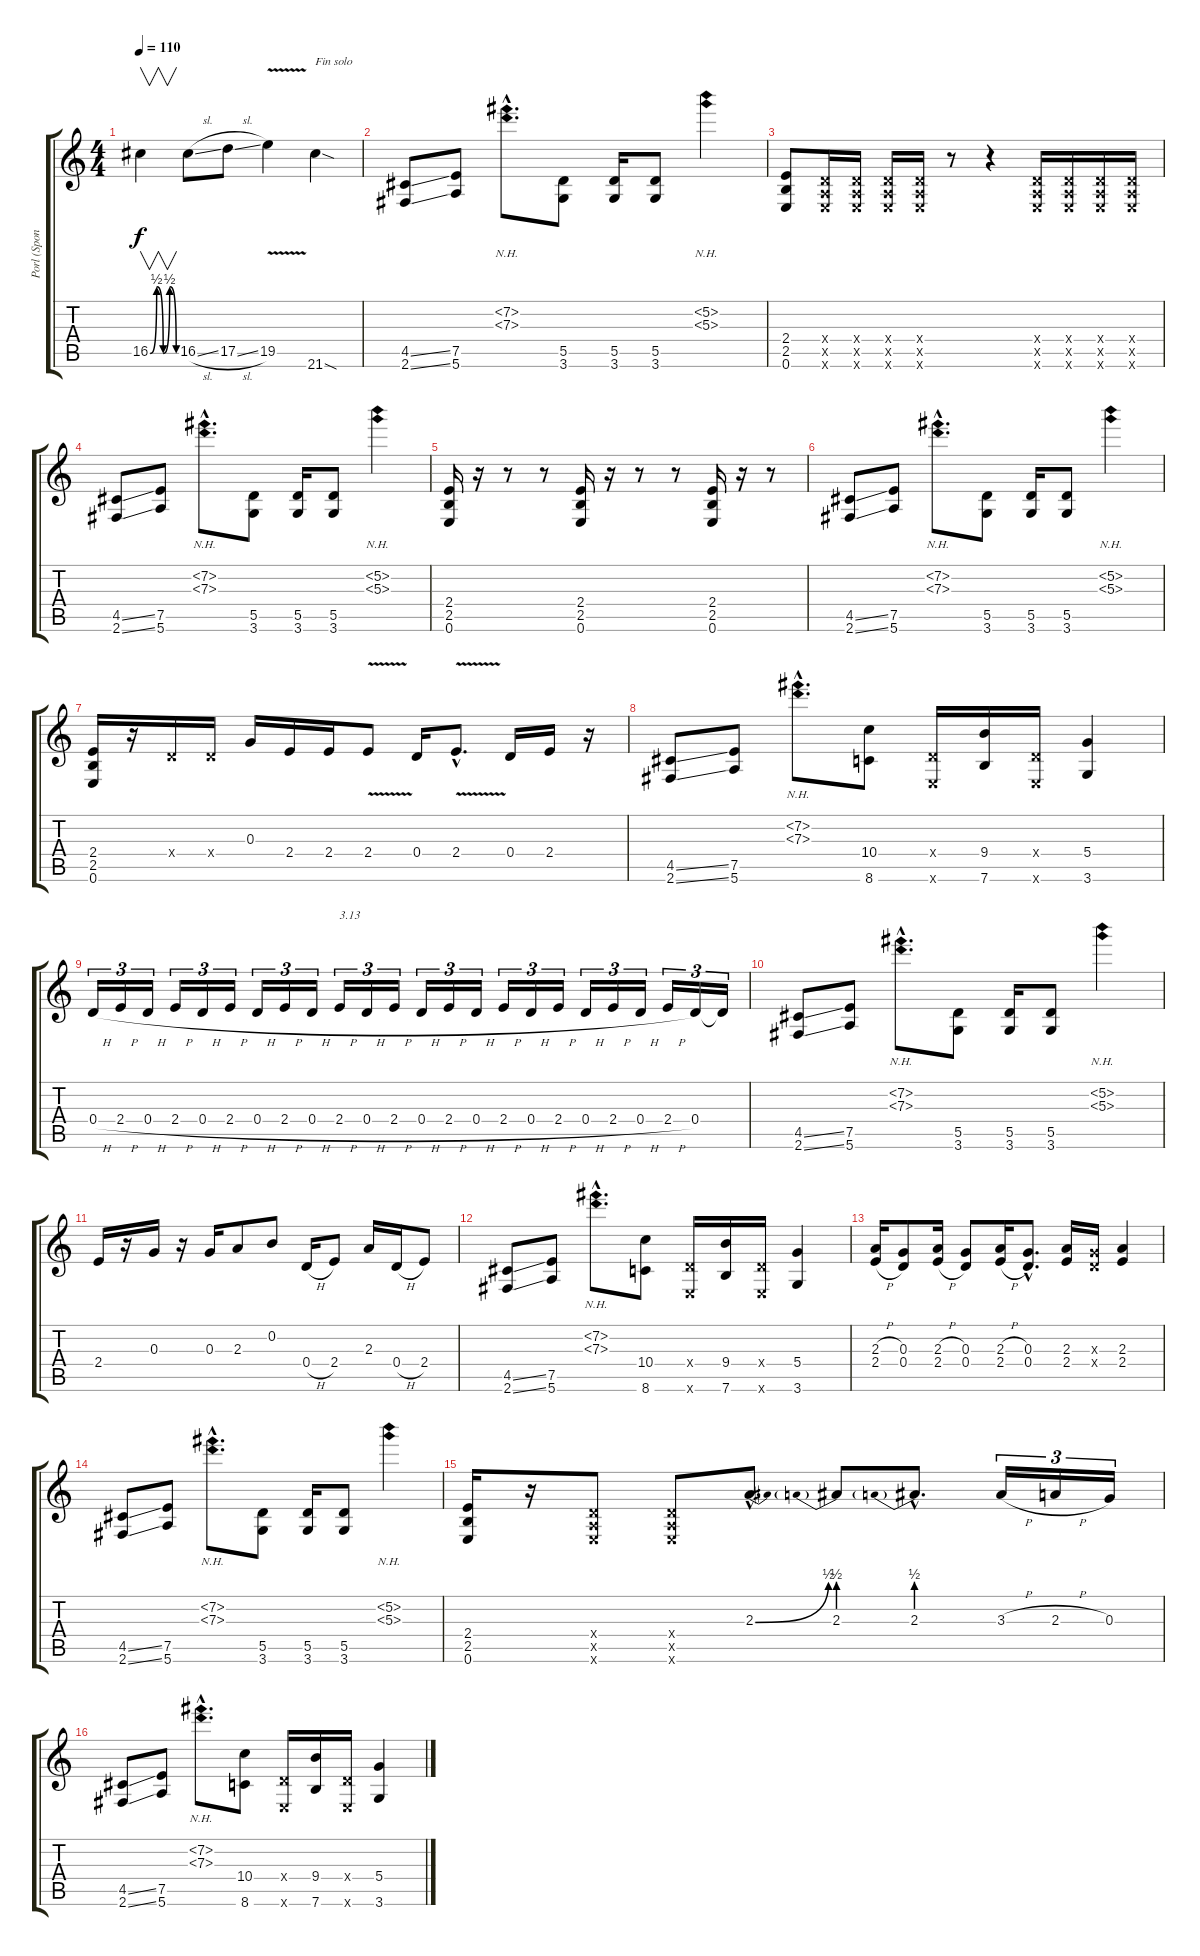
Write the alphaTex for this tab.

\track ("Porl (Spondylos)" "Porl (Spon") {instrument overdrivenguitar}
\staff {score tabs}
\tuning (E4 B3 G3 D3 A2 E2) {hide}
\ts (4 4)
\tempo 110
\clef g2
\ks c
16.5{be (custom 0 0 15 2 30 0 45 2 60 0)}.4{v dy f} 16.5{sl}.8 17.5{sl}.8 19.5{v}.4 21.6{sod}.4{txt "Fin solo"} |
(4.5{ss} 2.6{ss}).8 (7.5 5.6).8 (7.2{nh hac} 7.3{nh hac}).8{d} (5.5 3.6).8 (5.5 3.6).16 (5.5 3.6).8 (5.2{nh} 5.3{nh}).4 |
(2.4 2.5 0.6).8 (0.4{x} 0.5{x} 0.6{x}).16 (0.4{x} 0.5{x} 0.6{x}).16 (0.4{x} 0.5{x} 0.6{x}).16 (0.4{x} 0.5{x} 0.6{x}).16 r.8 r.4 (0.4{x} 0.5{x} 0.6{x}).16 (0.4{x} 0.5{x} 0.6{x}).16 (0.4{x} 0.5{x} 0.6{x}).16 (0.4{x} 0.5{x} 0.6{x}).16 |
(4.5{ss} 2.6{ss}).8 (7.5 5.6).8 (7.2{nh hac} 7.3{nh hac}).8{d} (5.5 3.6).8 (5.5 3.6).16 (5.5 3.6).8 (5.2{nh} 5.3{nh}).4 |
(2.4 2.5 0.6).16 r.16 r.8 r.8 (2.4 2.5 0.6).16 r.16 r.8 r.8 (2.4 2.5 0.6).16 r.16 r.8 |
(4.5{ss} 2.6{ss}).8 (7.5 5.6).8 (7.2{nh hac} 7.3{nh hac}).8{d} (5.5 3.6).8 (5.5 3.6).16 (5.5 3.6).8 (5.2{nh} 5.3{nh}).4 |
(2.4 2.5 0.6).16 r.16 0.4{x}.16 0.4{x}.16 0.3.16 2.4.16 2.4.16 2.4{v}.8 0.4.16 2.4{v hac}.8{d} 0.4.16 2.4.16 r.16 |
(4.5{ss} 2.6{ss}).8 (7.5 5.6).8 (7.2{nh hac} 7.3{nh hac}).8{d} (10.4 8.6).8 (0.4{x} 0.6{x}).16 (9.4 7.6).16 (0.4{x} 0.6{x}).16 (5.4 3.6).4 |
0.4{h}.16{tu (3 2)} 2.4{h}.16{tu (3 2)} 0.4{h}.16{tu (3 2)} 2.4{h}.16{tu (3 2)} 0.4{h}.16{tu (3 2)} 2.4{h}.16{tu (3 2)} 0.4{h}.16{tu (3 2)} 2.4{h}.16{tu (3 2)} 0.4{h}.16{tu (3 2)} 2.4{h}.16{tu (3 2) txt "3.13"} 0.4{h}.16{tu (3 2)} 2.4{h}.16{tu (3 2)} 0.4{h}.16{tu (3 2)} 2.4{h}.16{tu (3 2)} 0.4{h}.16{tu (3 2)} 2.4{h}.16{tu (3 2)} 0.4{h}.16{tu (3 2)} 2.4{h}.16{tu (3 2)} 0.4{h}.16{tu (3 2)} 2.4{h}.16{tu (3 2)} 0.4{h}.16{tu (3 2)} 2.4{h}.16{tu (3 2)} 0.4.16{tu (3 2)} 0.4{t}.16{tu (3 2)} |
(4.5{ss} 2.6{ss}).8 (7.5 5.6).8 (7.2{nh hac} 7.3{nh hac}).8{d} (5.5 3.6).8 (5.5 3.6).16 (5.5 3.6).8 (5.2{nh} 5.3{nh}).4 |
2.4.16 r.16 0.3.16 r.16 0.3.16 2.3.8 0.2.8 0.4{h}.16 2.4.8 2.3.16 0.4{h}.16 2.4.8 |
(4.5{ss} 2.6{ss}).8 (7.5 5.6).8 (7.2{nh hac} 7.3{nh hac}).8{d} (10.4 8.6).8 (0.4{x} 0.6{x}).16 (9.4 7.6).16 (0.4{x} 0.6{x}).16 (5.4 3.6).4 |
(2.3{h} 2.4{h}).16 (0.3 0.4).8 (2.3{h} 2.4{h}).16 (0.3 0.4).8 (2.3{h} 2.4{h}).16 (0.3{hac} 0.4{hac}).8{d} (2.3 2.4).16 (0.3{x} 0.4{x}).16 (2.3 2.4).4 |
(4.5{ss} 2.6{ss}).8 (7.5 5.6).8 (7.2{nh hac} 7.3{nh hac}).8{d} (5.5 3.6).8 (5.5 3.6).16 (5.5 3.6).8 (5.2{nh} 5.3{nh}).4 |
(2.4 2.5 0.6).16 r.16 (0.4{x} 0.5{x} 0.6{x}).8 (0.4{x} 0.5{x} 0.6{x}).8 2.3{be (bend 0 0 60 2) hac}.8{d} 2.3{be (prebend 0 2 60 2)}.8 2.3{be (prebend 0 2 60 2) hac}.8{d} 3.3{h}.16{tu (3 2)} 2.3{h}.16{tu (3 2)} 0.3.16{tu (3 2)} |
(4.5{ss} 2.6{ss}).8 (7.5 5.6).8 (7.2{nh hac} 7.3{nh hac}).8{d} (10.4 8.6).8 (0.4{x} 0.6{x}).16 (9.4 7.6).16 (0.4{x} 0.6{x}).16 (5.4 3.6).4
